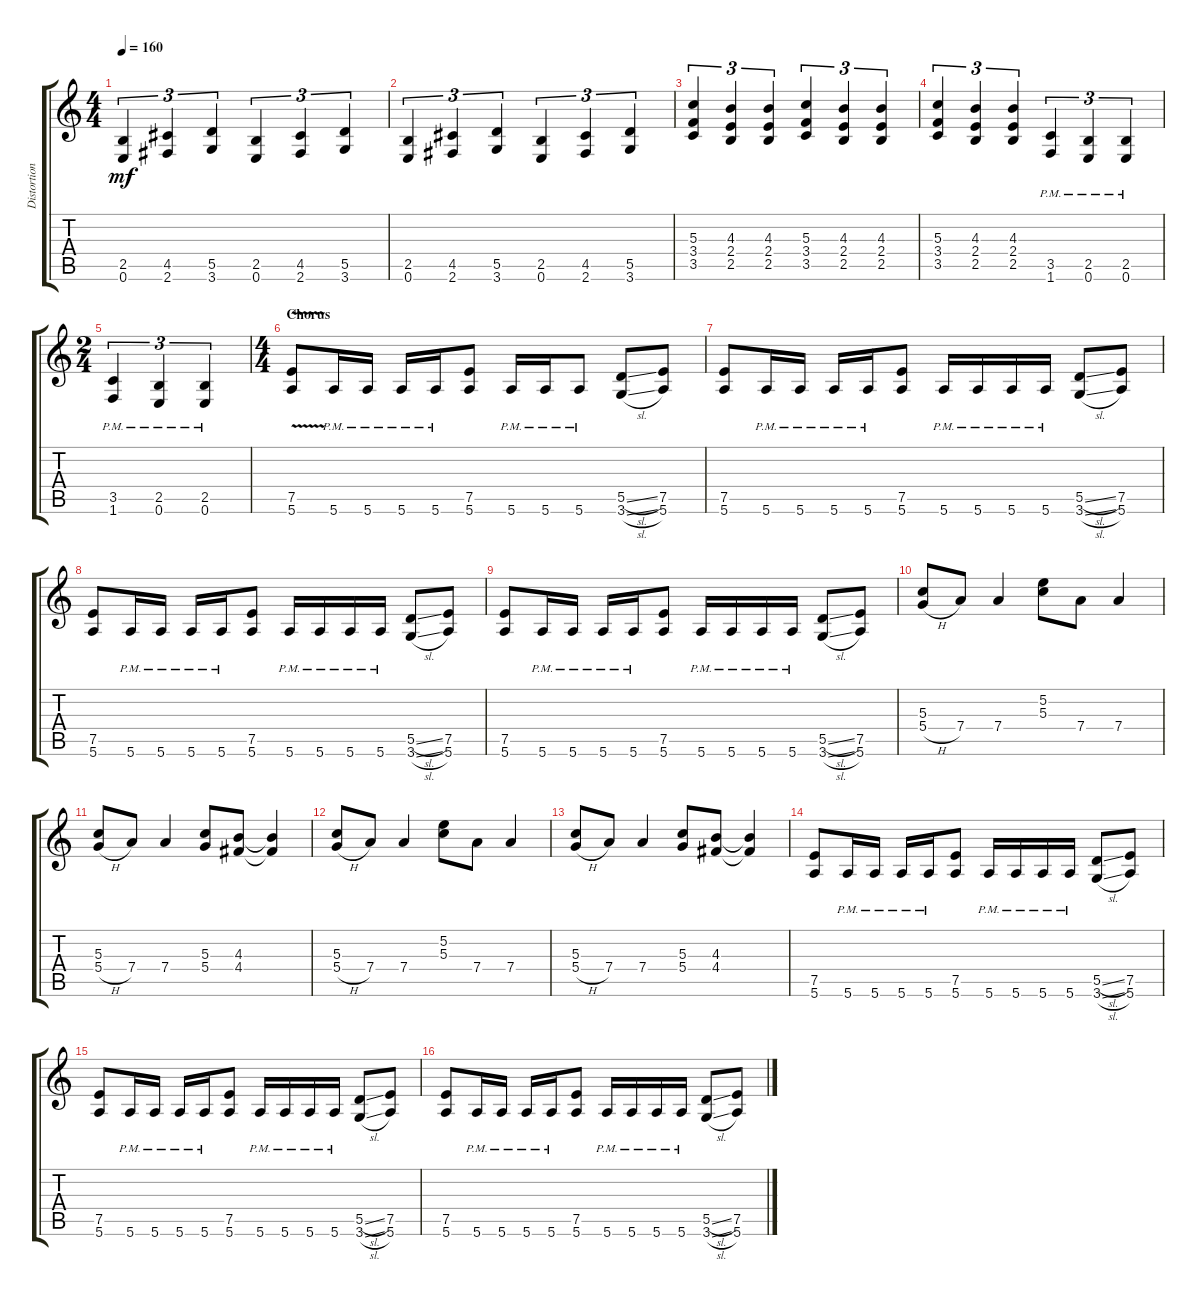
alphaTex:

\track ("Distortion Guitar" "Distortion") {instrument distortionguitar}
\staff {score tabs}
\tuning (E4 B3 G3 D3 A2 E2) {hide}
\ts (4 4)
\tempo 160
\clef g2
\ks c
(2.5 0.6).4{tu (3 2) dy mf} (4.5 2.6).4{tu (3 2)} (5.5 3.6).4{tu (3 2)} (2.5 0.6).4{tu (3 2)} (4.5 2.6).4{tu (3 2)} (5.5 3.6).4{tu (3 2)} |
(2.5 0.6).4{tu (3 2)} (4.5 2.6).4{tu (3 2)} (5.5 3.6).4{tu (3 2)} (2.5 0.6).4{tu (3 2)} (4.5 2.6).4{tu (3 2)} (5.5 3.6).4{tu (3 2)} |
(5.3 3.4 3.5).4{tu (3 2)} (4.3 2.4 2.5).4{tu (3 2)} (4.3 2.4 2.5).4{tu (3 2)} (5.3 3.4 3.5).4{tu (3 2)} (4.3 2.4 2.5).4{tu (3 2)} (4.3 2.4 2.5).4{tu (3 2)} |
(5.3 3.4 3.5).4{tu (3 2)} (4.3 2.4 2.5).4{tu (3 2)} (4.3 2.4 2.5).4{tu (3 2)} (3.5{pm} 1.6{pm}).4{tu (3 2)} (2.5{pm} 0.6{pm}).4{tu (3 2)} (2.5{pm} 0.6{pm}).4{tu (3 2)} |
\ts (2 4)
(3.5{pm} 1.6{pm}).4{tu (3 2)} (2.5{pm} 0.6{pm}).4{tu (3 2)} (2.5{pm} 0.6{pm}).4{tu (3 2)} |
\ts (4 4)
\section ("" "Chorus")
(7.5 5.6{v}).8 5.6{pm}.16 5.6{pm}.16 5.6{pm}.16 5.6{pm}.16 (7.5 5.6).8 5.6{pm}.16 5.6{pm}.16 5.6{pm}.8 (5.5{sl} 3.6{sl}).8 (7.5 5.6).8 |
(7.5 5.6).8 5.6{pm}.16 5.6{pm}.16 5.6{pm}.16 5.6{pm}.16 (7.5 5.6).8 5.6{pm}.16 5.6{pm}.16 5.6{pm}.16 5.6{pm}.16 (5.5{sl} 3.6{sl}).8 (7.5 5.6).8 |
(7.5 5.6).8 5.6{pm}.16 5.6{pm}.16 5.6{pm}.16 5.6{pm}.16 (7.5 5.6).8 5.6{pm}.16 5.6{pm}.16 5.6{pm}.16 5.6{pm}.16 (5.5{sl} 3.6{sl}).8 (7.5 5.6).8 |
(7.5 5.6).8 5.6{pm}.16 5.6{pm}.16 5.6{pm}.16 5.6{pm}.16 (7.5 5.6).8 5.6{pm}.16 5.6{pm}.16 5.6{pm}.16 5.6{pm}.16 (5.5{sl} 3.6{sl}).8 (7.5 5.6).8 |
(5.3 5.4{h}).8 7.4.8 7.4.4 (5.2 5.3).8 7.4.8 7.4.4 |
(5.3 5.4{h}).8 7.4.8 7.4.4 (5.3 5.4).8 (4.3 4.4).8 (4.3{t} 4.4{t}).4 |
(5.3 5.4{h}).8 7.4.8 7.4.4 (5.2 5.3).8 7.4.8 7.4.4 |
(5.3 5.4{h}).8 7.4.8 7.4.4 (5.3 5.4).8 (4.3 4.4).8 (4.3{t} 4.4{t}).4 |
(7.5 5.6).8 5.6{pm}.16 5.6{pm}.16 5.6{pm}.16 5.6{pm}.16 (7.5 5.6).8 5.6{pm}.16 5.6{pm}.16 5.6{pm}.16 5.6{pm}.16 (5.5{sl} 3.6{sl}).8 (7.5 5.6).8 |
(7.5 5.6).8 5.6{pm}.16 5.6{pm}.16 5.6{pm}.16 5.6{pm}.16 (7.5 5.6).8 5.6{pm}.16 5.6{pm}.16 5.6{pm}.16 5.6{pm}.16 (5.5{sl} 3.6{sl}).8 (7.5 5.6).8 |
(7.5 5.6).8 5.6{pm}.16 5.6{pm}.16 5.6{pm}.16 5.6{pm}.16 (7.5 5.6).8 5.6{pm}.16 5.6{pm}.16 5.6{pm}.16 5.6{pm}.16 (5.5{sl} 3.6{sl}).8 (7.5 5.6).8
